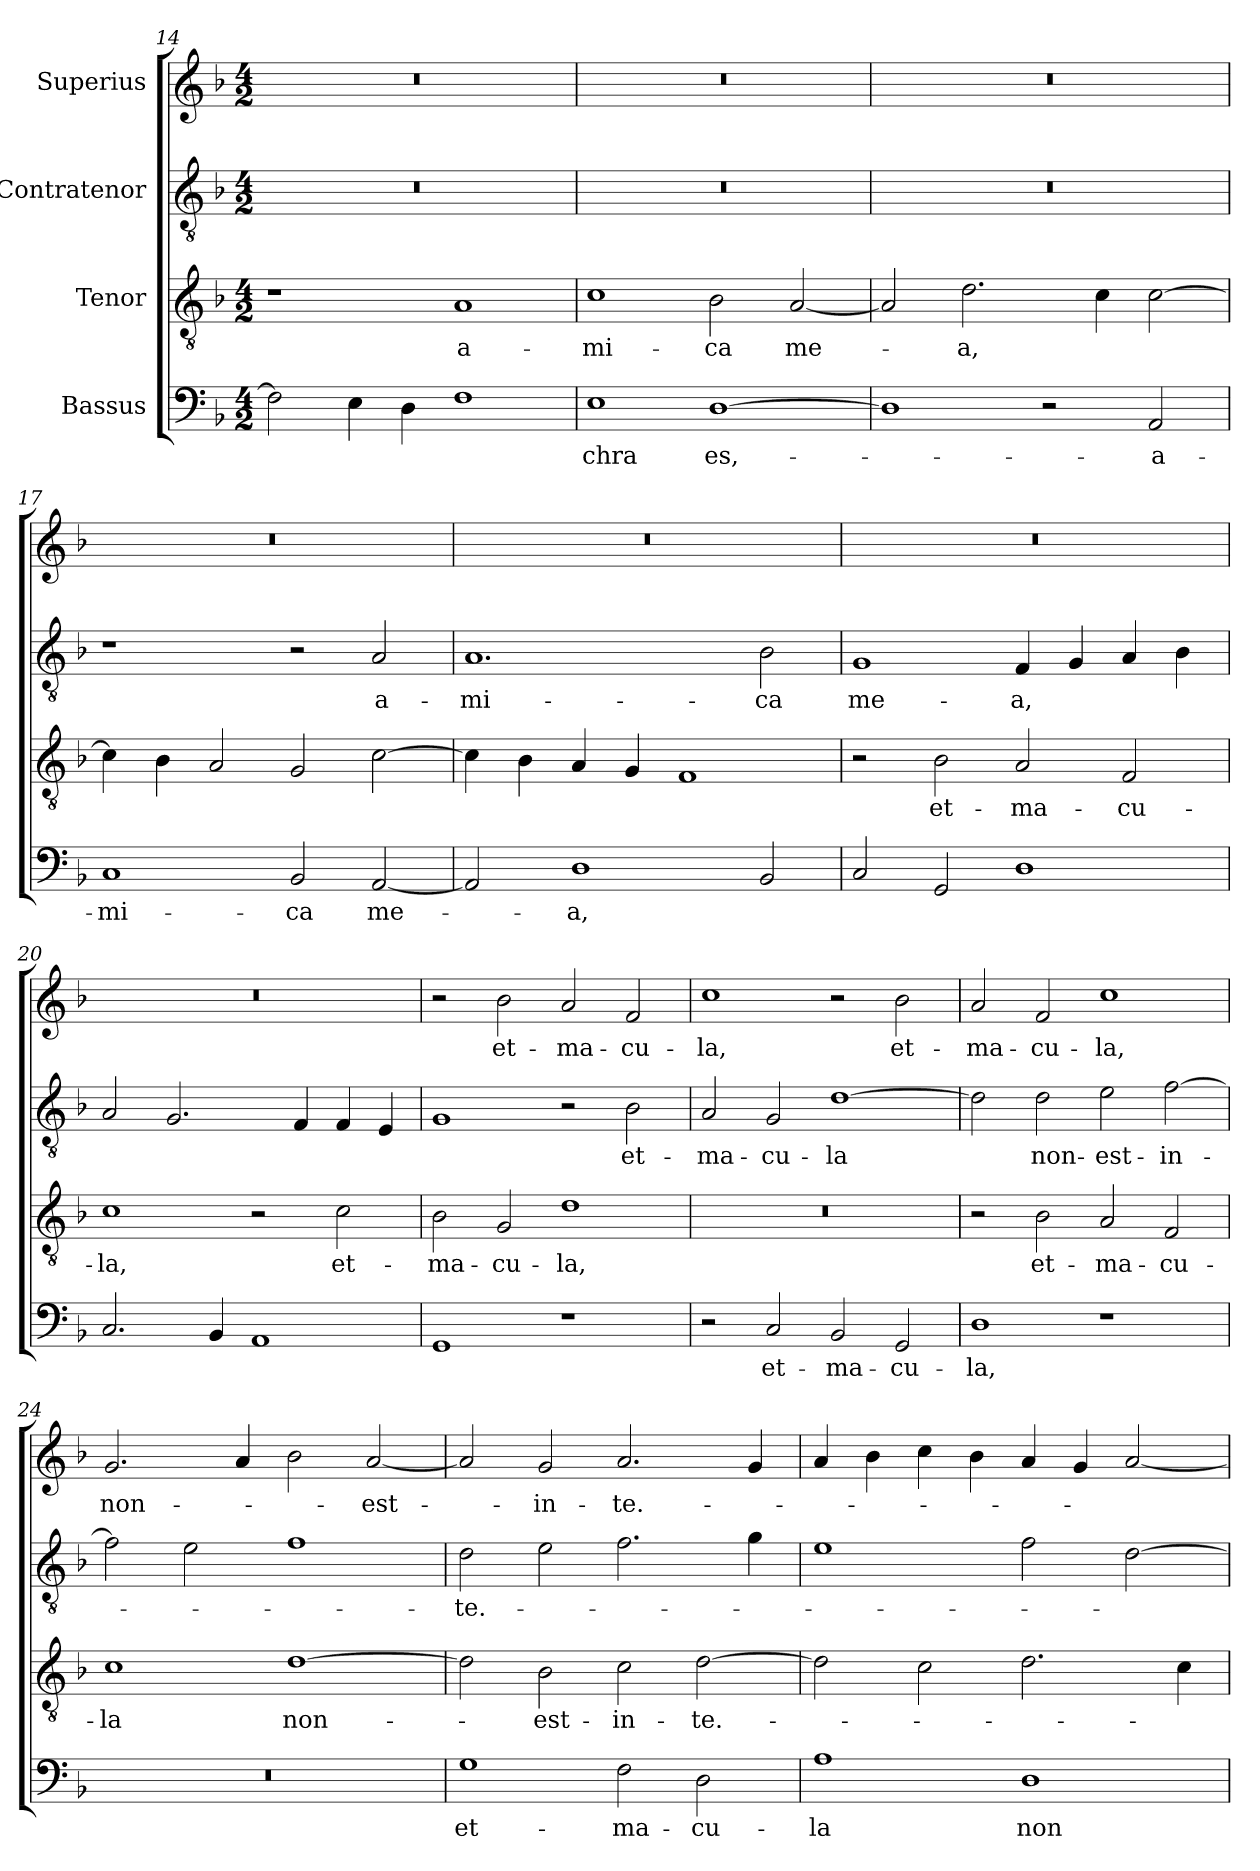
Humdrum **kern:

**kern	**text	**kern	**text	**kern	**text	**kern	**text
*part4	*part4	*part3	*part3	*part2	*part2	*part1	*part1
*staff4	*staff4	*staff3	*staff3	*staff2	*staff2	*staff1	*staff1
*I"Bassus	*	*I"Tenor	*	*I"Contratenor	*	*I"Superius	*
*clefF4	*	*clefGv2	*	*clefGv2	*	*clefG2	*
*k[b-]	*	*k[b-]	*	*k[b-]	*	*k[b-]	*
*M4/2	*	*M4/2	*	*M4/2	*	*M4/2	*
=14	=14	=14	=14	=14	=14	=14	=14
2F\]	.	1r	.	0r	.	0r	.
4E\	.	.	.	.	.	.	.
4D\	.	.	.	.	.	.	.
1F\	.	1A/	a-	.	.	.	.
=15	=15	=15	=15	=15	=15	=15	=15
1E\	-chra	1c\	-mi-	0r	.	0r	.
[1D\	es,-	2B-\	-ca	.	.	.	.
.	.	[2A/	me-	.	.	.	.
=16	=16	=16	=16	=16	=16	=16	=16
1D\]	.	2A/]	.	0r	.	0r	.
.	.	2.d\	-a,	.	.	.	.
2r	.	.	.	.	.	.	.
.	.	4c\	.	.	.	.	.
2AA/	a-	[2c\	.	.	.	.	.
=17	=17	=17	=17	=17	=17	=17	=17
1C/	-mi-	4c\]	.	1r	.	0r	.
.	.	4B-\	.	.	.	.	.
.	.	2A/	.	.	.	.	.
2BB-/	-ca	2G/	.	2r	.	.	.
[2AA/	me-	[2c\	.	2A/	a-	.	.
=18	=18	=18	=18	=18	=18	=18	=18
2AA/]	.	4c\]	.	1.A/	-mi-	0r	.
.	.	4B-\	.	.	.	.	.
1D\	-a,	4A/	.	.	.	.	.
.	.	4G/	.	.	.	.	.
.	.	1F/	.	.	.	.	.
2BB-/	.	.	.	2B-\	-ca	.	.
=19	=19	=19	=19	=19	=19	=19	=19
2C/	.	2r	.	1G/	me-	0r	.
2GG/	.	2B-\	et-	.	.	.	.
1D\	.	2A/	ma-	4F/	-a,	.	.
.	.	.	.	4G/	.	.	.
.	.	2F/	-cu-	4A/	.	.	.
.	.	.	.	4B-\	.	.	.
=20	=20	=20	=20	=20	=20	=20	=20
2.C/	.	1c\	-la,	2A/	.	0r	.
.	.	.	.	2.G/	.	.	.
4BB-/	.	.	.	.	.	.	.
1AA/	.	2r	.	.	.	.	.
.	.	.	.	4F/	.	.	.
.	.	2c\	et-	4F/	.	.	.
.	.	.	.	4E/	.	.	.
=21	=21	=21	=21	=21	=21	=21	=21
1GG/	.	2B-\	ma-	1G/	.	2r	.
.	.	2G/	-cu-	.	.	2b-\	et-
1r	.	1d\	-la,	2r	.	2a/	ma-
.	.	.	.	2B-\	et-	2f/	-cu-
=22	=22	=22	=22	=22	=22	=22	=22
2r	.	0r	.	2A/	ma-	1cc\	-la,
2C/	et-	.	.	2G/	-cu-	.	.
2BB-/	ma-	.	.	[1d\	-la	2r	.
2GG/	-cu-	.	.	.	.	2b-\	et-
=23	=23	=23	=23	=23	=23	=23	=23
1D\	-la,	2r	.	2d\]	.	2a/	ma-
.	.	2B-\	et-	2d\	non-	2f/	-cu-
1r	.	2A/	ma-	2e\	est-	1cc\	-la,
.	.	2F/	-cu-	[2f\	in-	.	.
=24	=24	=24	=24	=24	=24	=24	=24
0r	.	1c\	-la	2f\]	.	2.g/	non-
.	.	.	.	2e\	.	.	.
.	.	.	.	.	.	4a/	.
.	.	[1d\	non-	1f\	.	2b-\	.
.	.	.	.	.	.	[2a/	est-
=25	=25	=25	=25	=25	=25	=25	=25
1G\	et-	2d\]	.	2d\	te.-	2a/]	.
.	.	2B-\	est-	2e\	.	2g/	in-
2F\	ma-	2c\	in-	2.f\	.	2.a/	te.-
2D\	-cu-	[2d\	te.-	.	.	.	.
.	.	.	.	4g\	.	4g/	.
=26	=26	=26	=26	=26	=26	=26	=26
1A\	-la	2d\]	.	1e\	.	4a/	.
.	.	.	.	.	.	4b-\	.
.	.	2c\	.	.	.	4cc\	.
.	.	.	.	.	.	4b-\	.
1D\	non-	2.d\	.	2f\	.	4a/	.
.	.	.	.	.	.	4g/	.
.	.	.	.	[2d\	.	[2a/	.
.	.	4c\	.	.	.	.	.
=	=	=	=	=	=	=	=
*-	*-	*-	*-	*-	*-	*-	*-
